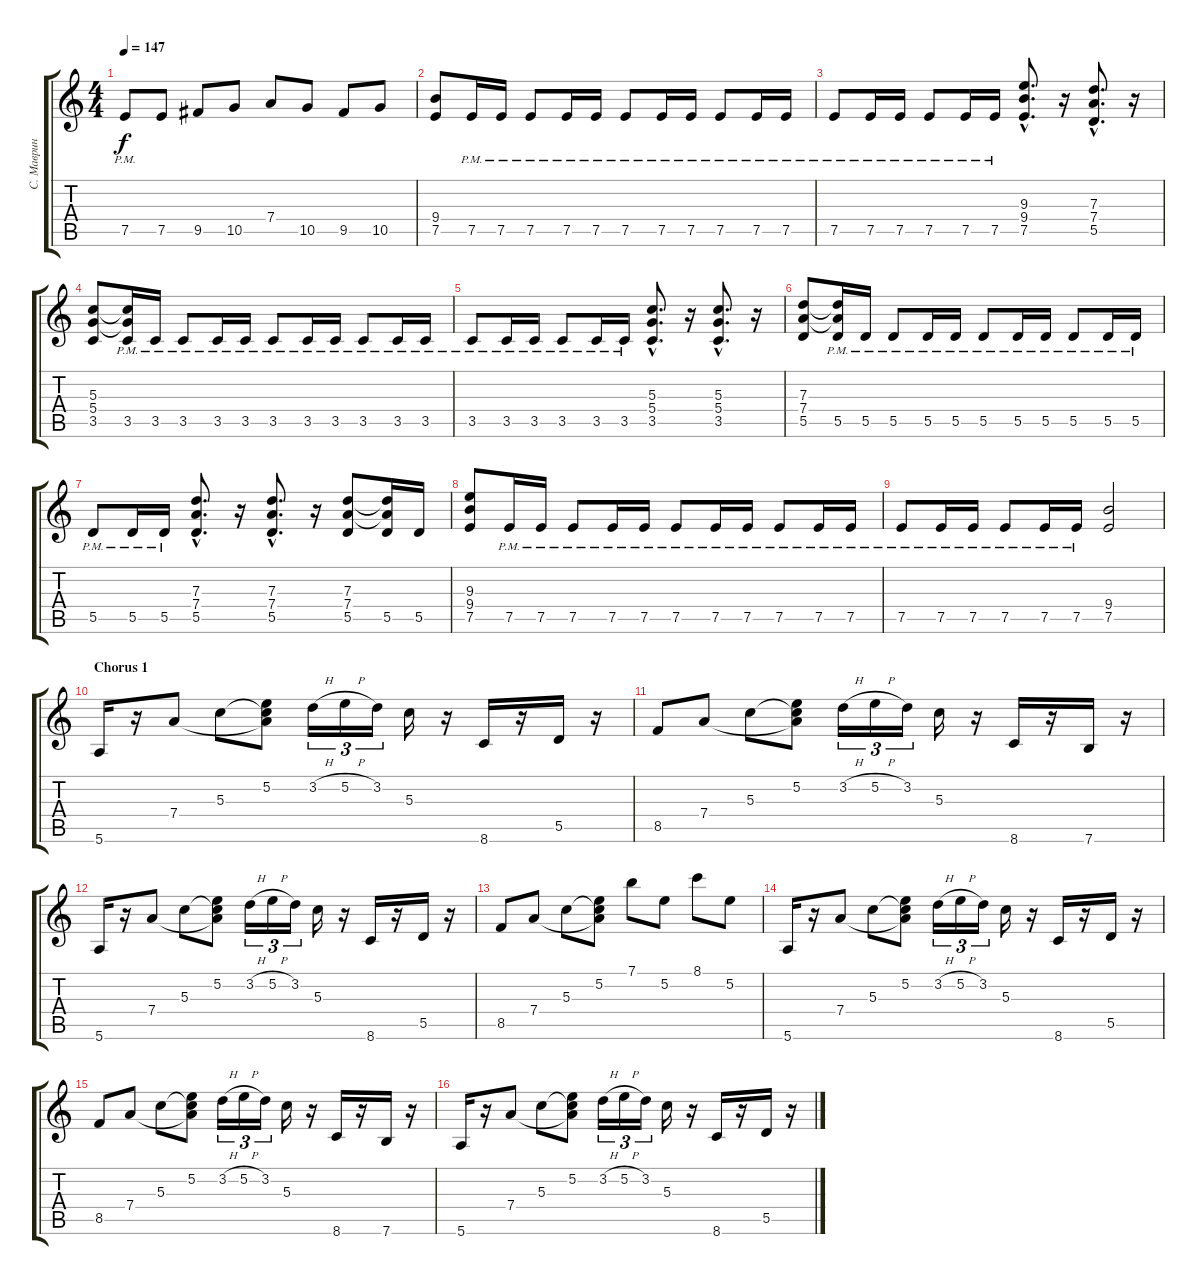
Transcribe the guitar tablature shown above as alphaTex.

\track ("С. Маврин" "С. Маврин") {instrument distortionguitar}
\staff {score tabs}
\tuning (E4 B3 G3 D3 A2 E2) {hide}
\ts (4 4)
\tempo 147
\clef g2
\ks c
7.5{pm}.8{dy f} 7.5.8 9.5.8 10.5.8 7.4.8 10.5.8 9.5.8 10.5.8 |
(9.4 7.5).8 7.5{pm}.16 7.5{pm}.16 7.5{pm}.8 7.5{pm}.16 7.5{pm}.16 7.5{pm}.8 7.5{pm}.16 7.5{pm}.16 7.5{pm}.8 7.5{pm}.16 7.5{pm}.16 |
7.5{pm}.8 7.5{pm}.16 7.5{pm}.16 7.5{pm}.8 7.5{pm}.16 7.5{pm}.16 (9.3{hac} 9.4{hac} 7.5{hac}).8{d} r.16 (7.3{hac} 7.4{hac} 5.5{hac}).8{d} r.16 |
(5.3 5.4 3.5).8 (5.3{t} 5.4{t} 3.5{pm}).16 3.5{pm}.16 3.5{pm}.8 3.5{pm}.16 3.5{pm}.16 3.5{pm}.8 3.5{pm}.16 3.5{pm}.16 3.5{pm}.8 3.5{pm}.16 3.5{pm}.16 |
3.5{pm}.8 3.5{pm}.16 3.5{pm}.16 3.5{pm}.8 3.5{pm}.16 3.5{pm}.16 (5.3{hac} 5.4{hac} 3.5{hac}).8{d} r.16 (5.3{hac} 5.4{hac} 3.5{hac}).8{d} r.16 |
(7.3 7.4 5.5).8 (7.3{t} 7.4{t} 5.5{pm}).16 5.5{pm}.16 5.5{pm}.8 5.5{pm}.16 5.5{pm}.16 5.5{pm}.8 5.5{pm}.16 5.5{pm}.16 5.5{pm}.8 5.5{pm}.16 5.5{pm}.16 |
5.5{pm}.8 5.5{pm}.16 5.5{pm}.16 (7.3{hac} 7.4{hac} 5.5{hac}).8{d} r.16 (7.3{hac} 7.4{hac} 5.5{hac}).8{d} r.16 (7.3 7.4 5.5).8 (7.3{t} 7.4{t} 5.5).16 5.5.16 |
(9.3 9.4 7.5).8 7.5{pm}.16 7.5{pm}.16 7.5{pm}.8 7.5{pm}.16 7.5{pm}.16 7.5{pm}.8 7.5{pm}.16 7.5{pm}.16 7.5{pm}.8 7.5{pm}.16 7.5{pm}.16 |
7.5{pm}.8 7.5{pm}.16 7.5{pm}.16 7.5{pm}.8 7.5{pm}.16 7.5{pm}.16 (9.4 7.5).2 |
\section ("" "Chorus 1")
5.6.16{volume 9} r.16 7.4.8 5.3.8 (5.2 5.3{t} 7.4{t}).8 3.2{h}.16{tu (3 2)} 5.2{h}.16{tu (3 2)} 3.2.16{tu (3 2)} 5.3.16 r.16 8.6.16 r.16 5.5.16 r.16 |
8.5.8 7.4.8 5.3.8 (5.2 5.3{t} 7.4{t}).8 3.2{h}.16{tu (3 2)} 5.2{h}.16{tu (3 2)} 3.2.16{tu (3 2)} 5.3.16 r.16 8.6.16 r.16 7.6.16 r.16 |
5.6.16 r.16 7.4.8 5.3.8 (5.2 5.3{t} 7.4{t}).8 3.2{h}.16{tu (3 2)} 5.2{h}.16{tu (3 2)} 3.2.16{tu (3 2)} 5.3.16 r.16 8.6.16 r.16 5.5.16 r.16 |
8.5.8 7.4.8 5.3.8 (5.2 5.3{t} 7.4{t}).8 7.1.8 5.2.8 8.1.8 5.2.8 |
5.6.16 r.16 7.4.8 5.3.8 (5.2 5.3{t} 7.4{t}).8 3.2{h}.16{tu (3 2)} 5.2{h}.16{tu (3 2)} 3.2.16{tu (3 2)} 5.3.16 r.16 8.6.16 r.16 5.5.16 r.16 |
8.5.8 7.4.8 5.3.8 (5.2 5.3{t} 7.4{t}).8 3.2{h}.16{tu (3 2)} 5.2{h}.16{tu (3 2)} 3.2.16{tu (3 2)} 5.3.16 r.16 8.6.16 r.16 7.6.16 r.16 |
5.6.16 r.16 7.4.8 5.3.8 (5.2 5.3{t} 7.4{t}).8 3.2{h}.16{tu (3 2)} 5.2{h}.16{tu (3 2)} 3.2.16{tu (3 2)} 5.3.16 r.16 8.6.16 r.16 5.5.16 r.16
